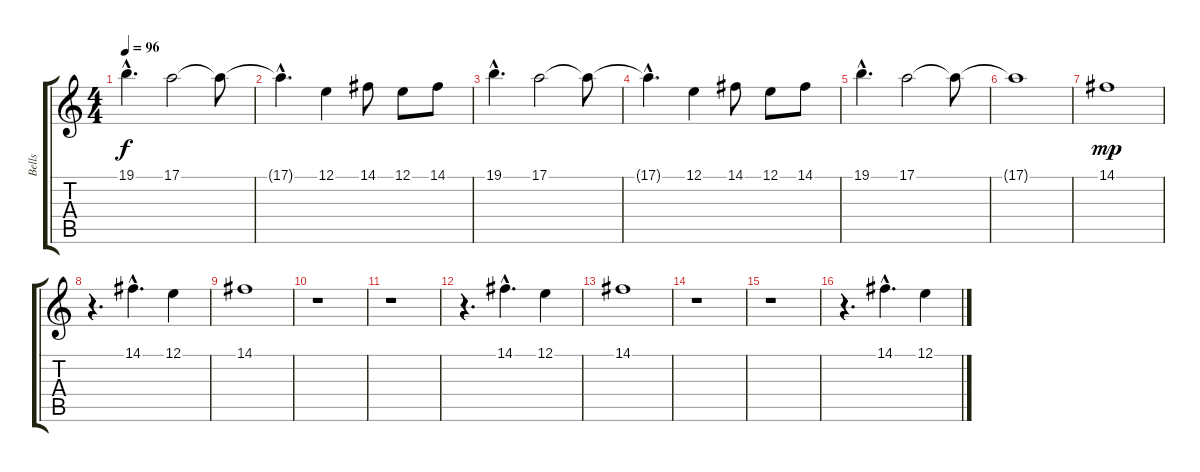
\track ("Bells" "Bells") {instrument vibraphone}
\staff {score tabs}
\tuning (E4 B3 G3 D3 A2 E2) {hide}
\ts (4 4)
\tempo 96
\clef g2
\ks c
19.1{hac}.4{d dy f instrument vibraphone} 17.1.2 17.1{t}.8 |
17.1{hac t}.4{d} 12.1.4 14.1.8 12.1.8 14.1.8 |
19.1{hac}.4{d} 17.1.2 17.1{t}.8 |
17.1{hac t}.4{d} 12.1.4 14.1.8 12.1.8 14.1.8 |
19.1{hac}.4{d} 17.1.2 17.1{t}.8 |
17.1{t}.1 |
14.1.1{dy mp} |
r.4{d} 14.1{hac}.4{d} 12.1.4 |
14.1.1 |
r.1 |
r.1 |
r.4{d} 14.1{hac}.4{d} 12.1.4 |
14.1.1 |
r.1 |
r.1 |
r.4{d} 14.1{hac}.4{d} 12.1.4
